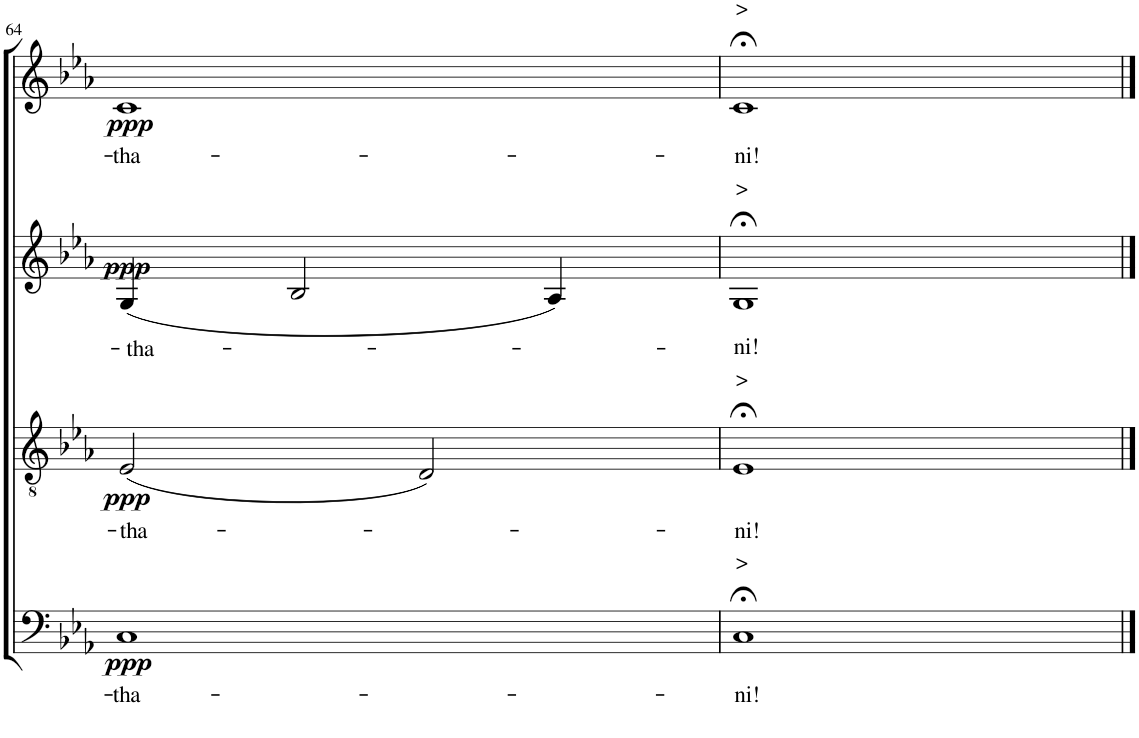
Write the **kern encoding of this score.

**kern	**text	**dynam	**kern	**text	**dynam	**kern	**text	**dynam	**kern	**text	**dynam
*part4	*part4	*part4	*part3	*part3	*part3	*part2	*part2	*part2	*part1	*part1	*part1
*staff4	*staff4	*staff4	*staff3	*staff3	*staff3	*staff2	*staff2	*staff2	*staff1	*staff1	*staff1
*I"Bassi	*	*	*I"Tenori	*	*	*I"Contralti	*	*	*I"Soprani	*	*
!!LO:PB:g=z
*clefF4	*	*	*clefGv2	*	*	*clefG2	*	*	*clefG2	*	*
*k[b-e-a-]	*	*	*k[b-e-a-]	*	*	*k[b-e-a-]	*	*	*k[b-e-a-]	*	*
*E-:	*	*	*E-:	*	*	*E-:	*	*	*E-:	*	*
*M4/4	*	*	*M4/4	*	*	*M4/4	*	*	*M4/4	*	*
*met(c)	*	*	*met(c)	*	*	*met(c)	*	*	*met(c)	*	*
=64	=64	=64	=64	=64	=64	=64	=64	=64	=64	=64	=64
!	!LO:LY:b	!LO:DY:b	!	!LO:LY:b	!LO:DY:b	!	!LO:LY:b	!LO:DY:b	!	!LO:LY:b	!LO:DY:b
1C	-tha-	ppp	(2E-/	-tha-	ppp	(4G/	-tha-	ppp	1c	-tha-	ppp
.	.	.	.	.	.	2B-/	.	.	.	.	.
.	.	.	2D/)	.	.	.	.	.	.	.	.
.	.	.	.	.	.	4A-/)	.	.	.	.	.
=65	=65	=65	=65	=65	=65	=65	=65	=65	=65	=65	=65
!	!	!	!	!	!	!	!	!	!LO:TX:a:t=>	!	!
!	!	!	!	!	!	!LO:TX:a:t=>	!	!	!	!	!
!	!	!	!LO:TX:a:t=>	!	!	!	!	!	!	!	!
!LO:TX:a:t=>	!	!	!	!	!	!	!	!	!	!	!
!	!LO:LY:b	!	!	!LO:LY:b	!	!	!LO:LY:b	!	!	!LO:LY:b	!
1C;<	-ni!	.	1E-;<	-ni!	.	1G;<	-ni!	.	1c;<	-ni!	.
==	==	==	==	==	==	==	==	==	==	==	==
*-	*-	*-	*-	*-	*-	*-	*-	*-	*-	*-	*-
